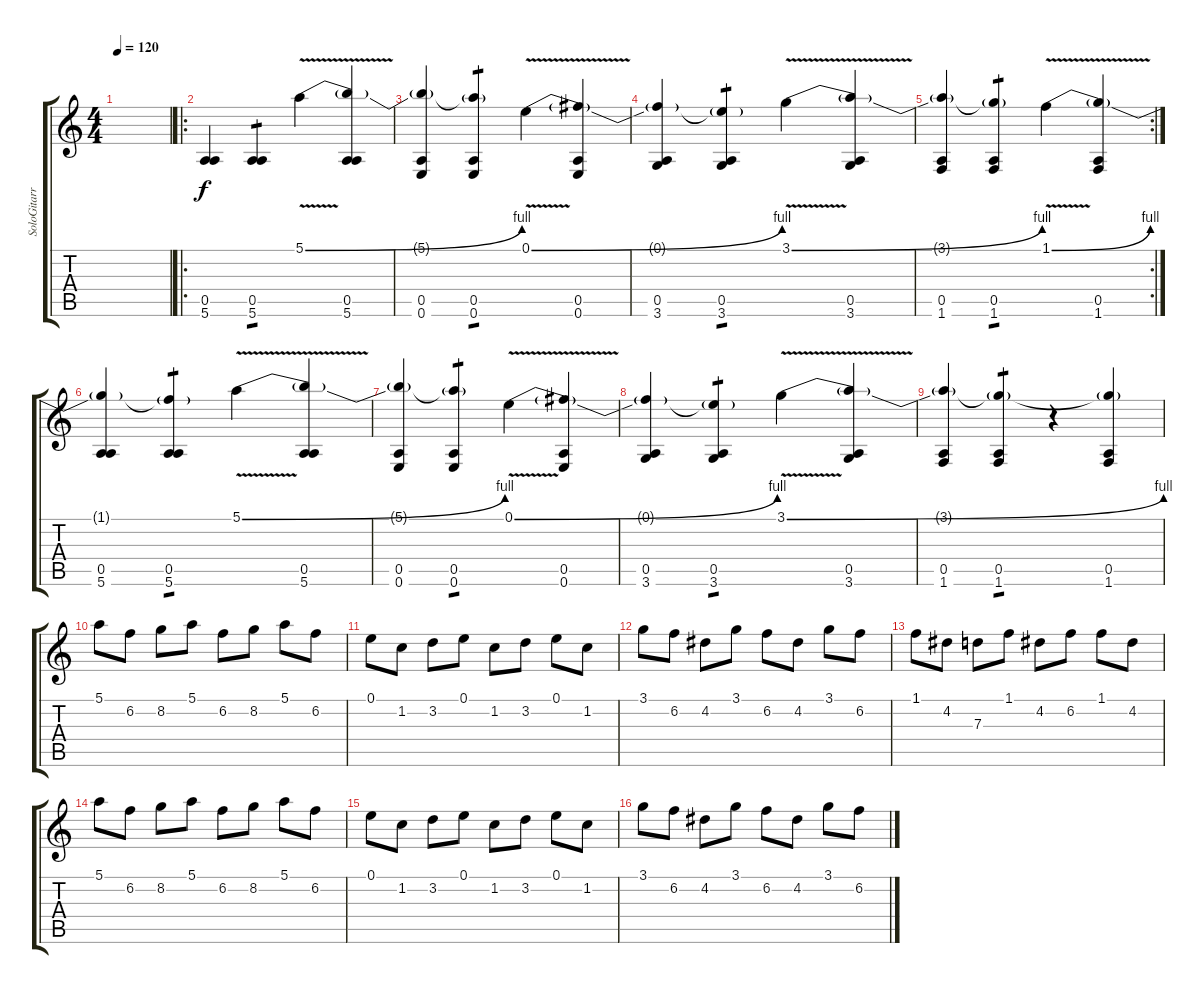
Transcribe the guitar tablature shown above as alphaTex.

\track ("SoloGitarre" "SoloGitarr") {instrument guitarharmonics}
\staff {score tabs}
\tuning (E4 B3 G3 D3 A2 E2) {hide}
\ts (4 4)
\tempo 120
\clef g2
\ks c
|
\ro
(0.5 5.6).4 (0.5 5.6).4{tp 1} 5.1{be (bend 0 0 60 4) v}.4 (5.1{t} 0.5 5.6).4 |
(5.1{t} 0.5 0.6).4 (5.1{t} 0.5 0.6).4{tp 1} 0.1{be (bend 0 0 60 4) v}.4 (0.1{t} 0.5 0.6).4 |
(0.1{t} 0.5 3.6).4 (0.1{t} 0.5 3.6).4{tp 1} 3.1{be (bend 0 0 60 4) v}.4 (3.1{t} 0.5 3.6).4 |
\rc 2
(3.1{t} 0.5 1.6).4 (3.1{t} 0.5 1.6).4{tp 1} 1.1{be (bend 0 0 60 4) v}.4 (1.1{t} 0.5 1.6).4 |
(1.1{t} 0.5 5.6).4 (1.1{t} 0.5 5.6).4{tp 1} 5.1{be (bend 0 0 60 4) v}.4 (5.1{t} 0.5 5.6).4 |
(5.1{t} 0.5 0.6).4 (5.1{t} 0.5 0.6).4{tp 1} 0.1{be (bend 0 0 60 4) v}.4 (0.1{t} 0.5 0.6).4 |
(0.1{t} 0.5 3.6).4 (0.1{t} 0.5 3.6).4{tp 1} 3.1{be (bend 0 0 60 4) v}.4 (3.1{t} 0.5 3.6).4 |
(3.1{t} 0.5 1.6).4 (3.1{t} 0.5 1.6).4{tp 1} r.4 (3.1{t} 0.5 1.6).4 |
5.1.8 6.2.8 8.2.8 5.1.8 6.2.8 8.2.8 5.1.8 6.2.8 |
0.1.8 1.2.8 3.2.8 0.1.8 1.2.8 3.2.8 0.1.8 1.2.8 |
3.1.8 6.2.8 4.2.8 3.1.8 6.2.8 4.2.8 3.1.8 6.2.8 |
1.1.8 4.2.8 7.3.8 1.1.8 4.2.8 6.2.8 1.1.8 4.2.8 |
5.1.8 6.2.8 8.2.8 5.1.8 6.2.8 8.2.8 5.1.8 6.2.8 |
0.1.8 1.2.8 3.2.8 0.1.8 1.2.8 3.2.8 0.1.8 1.2.8 |
3.1.8 6.2.8 4.2.8 3.1.8 6.2.8 4.2.8 3.1.8 6.2.8
